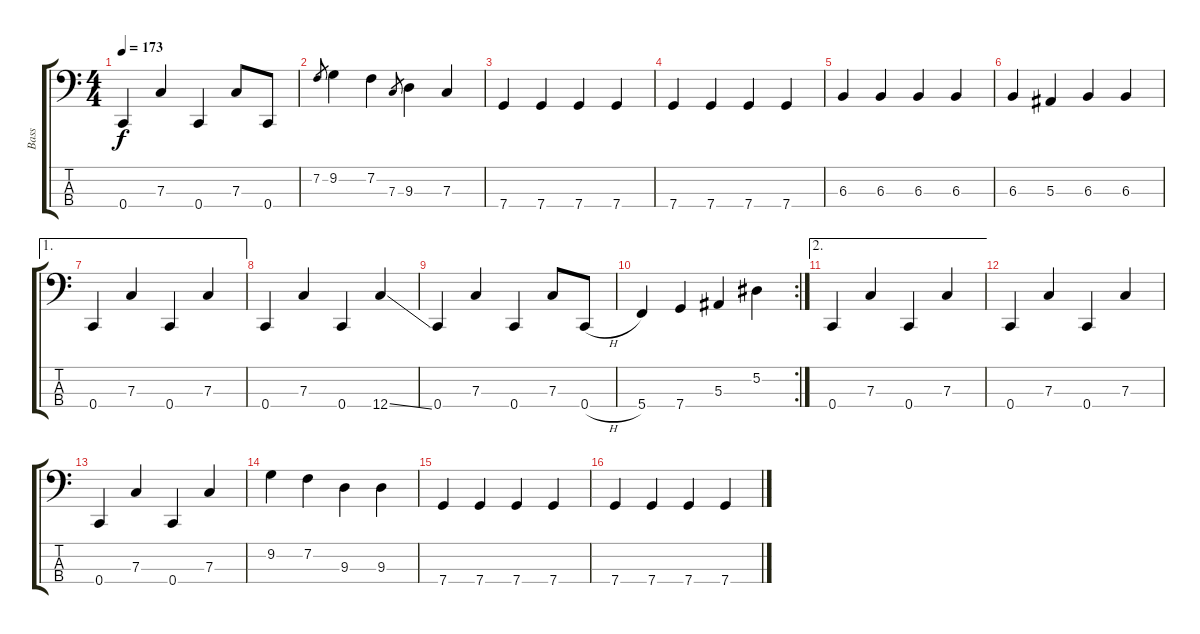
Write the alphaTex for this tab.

\track ("Bass" "Bass") {instrument electricbassfinger}
\staff {score tabs}
\tuning (Eb2 Bb1 F1 C1) {hide}
\ts (4 4)
\tempo 173
\clef f4
\ks c
0.4.4{dy f} 7.3.4 0.4.4 7.3.8 0.4.8 |
7.2.8{gr} 9.2.4 7.2.4 7.3.8{gr} 9.3.4 7.3.4 |
7.4.4 7.4.4 7.4.4 7.4.4 |
7.4.4 7.4.4 7.4.4 7.4.4 |
6.3.4 6.3.4 6.3.4 6.3.4 |
6.3.4 5.3.4 6.3.4 6.3.4 |
\ae 1
0.4.4 7.3.4 0.4.4 7.3.4 |
0.4.4 7.3.4 0.4.4 12.4{ss}.4 |
0.4.4 7.3.4 0.4.4 7.3.8 0.4{h}.8 |
\rc 2
5.4.4 7.4.4 5.3.4 5.2.4 |
\ae 2
0.4.4 7.3.4 0.4.4 7.3.4 |
0.4.4 7.3.4 0.4.4 7.3.4 |
0.4.4 7.3.4 0.4.4 7.3.4 |
9.2.4 7.2.4 9.3.4 9.3.4 |
7.4.4 7.4.4 7.4.4 7.4.4 |
7.4.4 7.4.4 7.4.4 7.4.4
